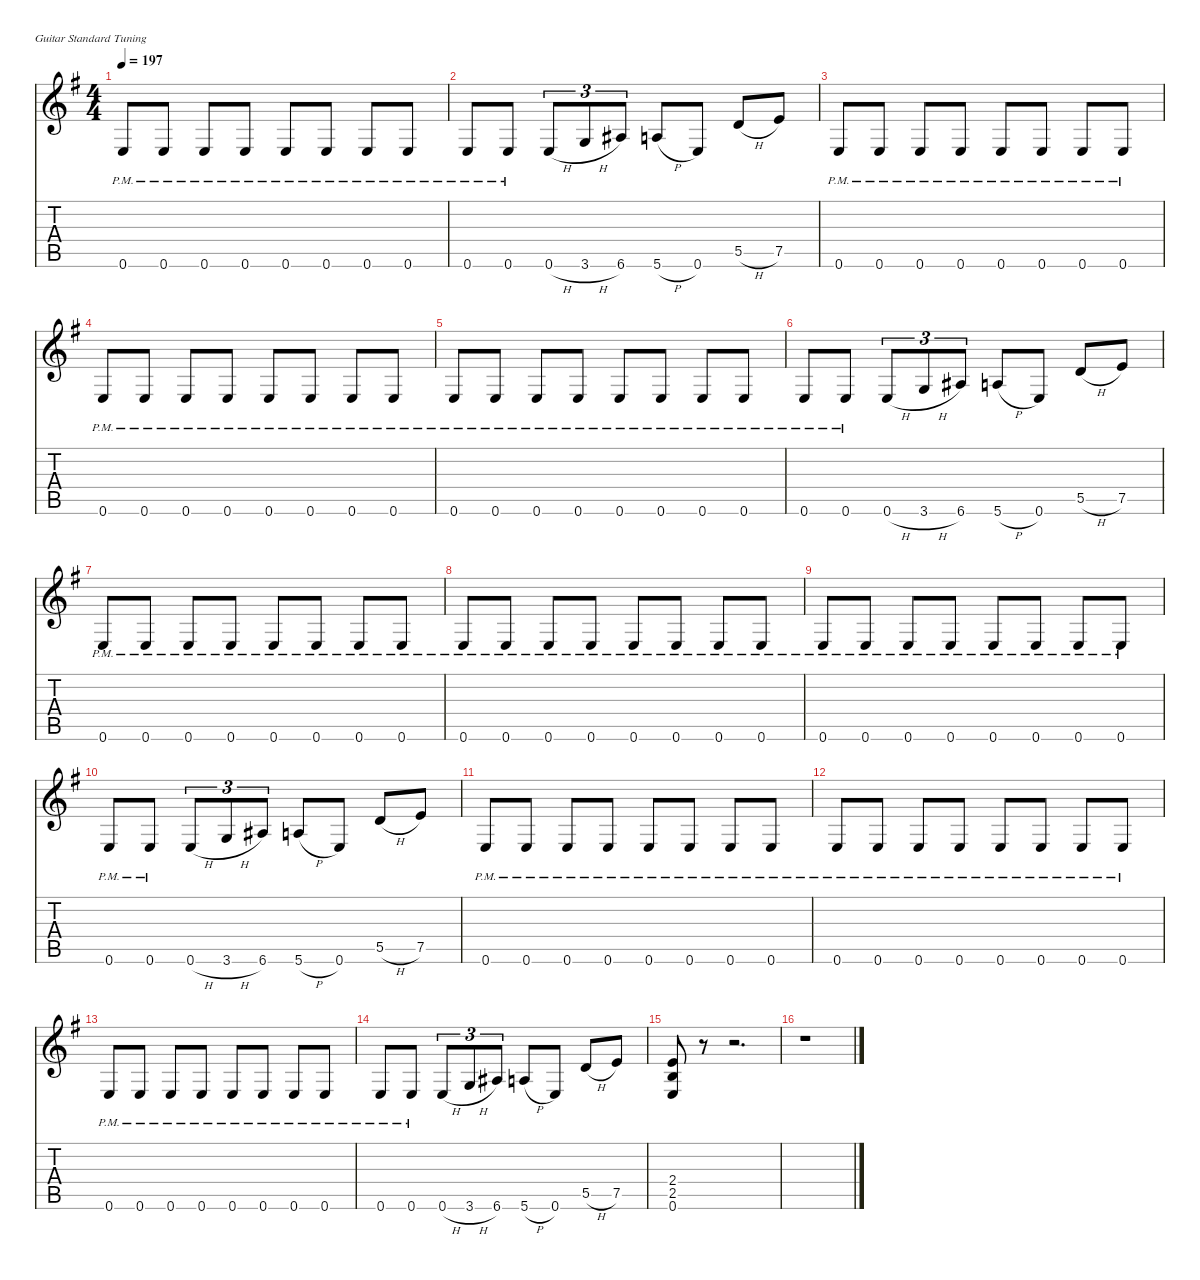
\defaultSystemsLayout 4
\hideDynamics
\bracketExtendMode nobrackets
\singleTrackTrackNamePolicy hidden
\multiTrackTrackNamePolicy hidden
\firstSystemTrackNameMode fullname
\firstSystemTrackNameOrientation horizontal
\otherSystemsTrackNameOrientation horizontal
\track ("Guitar 2" "s.guit.") {defaultSystemsLayout 8 instrument acousticguitarsteel}
\staff {score tabs}
\tuning (E4 B3 G3 D3 A2 E2)
\ts (4 4)
\tempo 197
\clef g2
\ks eminor
0.6{pm acc forcenatural}.8{dy f beam Up} 0.6{pm acc forcenatural}.8{beam Up} 0.6{pm acc forcenatural}.8{beam Up} 0.6{pm acc forcenatural}.8{beam Up} 0.6{pm acc forcenatural}.8{beam Up} 0.6{pm acc forcenatural}.8{beam Up} 0.6{pm acc forcenatural}.8{beam Up} 0.6{pm acc forcenatural}.8{beam Up} |
0.6{pm acc forcenatural}.8{beam Up} 0.6{pm acc forcenatural}.8{beam Up} 0.6{h acc forcenatural}.8{tu (3 2) beam Up} 3.6{h acc forcenatural}.8{tu (3 2) beam Up} 6.6{acc #}.8{tu (3 2) beam Up} 5.6{h acc forcenatural}.8{beam Up} 0.6{acc forcenatural}.8{beam Up} 5.5{h acc forcenatural}.8{beam Up} 7.5{acc forcenatural}.8{beam Up} |
0.6{pm acc forcenatural}.8{beam Up} 0.6{pm acc forcenatural}.8{beam Up} 0.6{pm acc forcenatural}.8{beam Up} 0.6{pm acc forcenatural}.8{beam Up} 0.6{pm acc forcenatural}.8{beam Up} 0.6{pm acc forcenatural}.8{beam Up} 0.6{pm acc forcenatural}.8{beam Up} 0.6{pm acc forcenatural}.8{beam Up} |
0.6{pm acc forcenatural}.8{beam Up} 0.6{pm acc forcenatural}.8{beam Up} 0.6{pm acc forcenatural}.8{beam Up} 0.6{pm acc forcenatural}.8{beam Up} 0.6{pm acc forcenatural}.8{beam Up} 0.6{pm acc forcenatural}.8{beam Up} 0.6{pm acc forcenatural}.8{beam Up} 0.6{pm acc forcenatural}.8{beam Up} |
0.6{pm acc forcenatural}.8{beam Up} 0.6{pm acc forcenatural}.8{beam Up} 0.6{pm acc forcenatural}.8{beam Up} 0.6{pm acc forcenatural}.8{beam Up} 0.6{pm acc forcenatural}.8{beam Up} 0.6{pm acc forcenatural}.8{beam Up} 0.6{pm acc forcenatural}.8{beam Up} 0.6{pm acc forcenatural}.8{beam Up} |
0.6{pm acc forcenatural}.8{beam Up} 0.6{pm acc forcenatural}.8{beam Up} 0.6{h acc forcenatural}.8{tu (3 2) beam Up} 3.6{h acc forcenatural}.8{tu (3 2) beam Up} 6.6{acc #}.8{tu (3 2) beam Up} 5.6{h acc forcenatural}.8{beam Up} 0.6{acc forcenatural}.8{beam Up} 5.5{h acc forcenatural}.8{beam Up} 7.5{acc forcenatural}.8{beam Up} |
0.6{pm acc forcenatural}.8{beam Up} 0.6{pm acc forcenatural}.8{beam Up} 0.6{pm acc forcenatural}.8{beam Up} 0.6{pm acc forcenatural}.8{beam Up} 0.6{pm acc forcenatural}.8{beam Up} 0.6{pm acc forcenatural}.8{beam Up} 0.6{pm acc forcenatural}.8{beam Up} 0.6{pm acc forcenatural}.8{beam Up} |
0.6{pm acc forcenatural}.8{beam Up} 0.6{pm acc forcenatural}.8{beam Up} 0.6{pm acc forcenatural}.8{beam Up} 0.6{pm acc forcenatural}.8{beam Up} 0.6{pm acc forcenatural}.8{beam Up} 0.6{pm acc forcenatural}.8{beam Up} 0.6{pm acc forcenatural}.8{beam Up} 0.6{pm acc forcenatural}.8{beam Up} |
0.6{pm acc forcenatural}.8{beam Up} 0.6{pm acc forcenatural}.8{beam Up} 0.6{pm acc forcenatural}.8{beam Up} 0.6{pm acc forcenatural}.8{beam Up} 0.6{pm acc forcenatural}.8{beam Up} 0.6{pm acc forcenatural}.8{beam Up} 0.6{pm acc forcenatural}.8{beam Up} 0.6{pm acc forcenatural}.8{beam Up} |
0.6{pm acc forcenatural}.8{beam Up} 0.6{pm acc forcenatural}.8{beam Up} 0.6{h acc forcenatural}.8{tu (3 2) beam Up} 3.6{h acc forcenatural}.8{tu (3 2) beam Up} 6.6{acc #}.8{tu (3 2) beam Up} 5.6{h acc forcenatural}.8{beam Up} 0.6{acc forcenatural}.8{beam Up} 5.5{h acc forcenatural}.8{beam Up} 7.5{acc forcenatural}.8{beam Up} |
0.6{pm acc forcenatural}.8{beam Up} 0.6{pm acc forcenatural}.8{beam Up} 0.6{pm acc forcenatural}.8{beam Up} 0.6{pm acc forcenatural}.8{beam Up} 0.6{pm acc forcenatural}.8{beam Up} 0.6{pm acc forcenatural}.8{beam Up} 0.6{pm acc forcenatural}.8{beam Up} 0.6{pm acc forcenatural}.8{beam Up} |
0.6{pm acc forcenatural}.8{beam Up} 0.6{pm acc forcenatural}.8{beam Up} 0.6{pm acc forcenatural}.8{beam Up} 0.6{pm acc forcenatural}.8{beam Up} 0.6{pm acc forcenatural}.8{beam Up} 0.6{pm acc forcenatural}.8{beam Up} 0.6{pm acc forcenatural}.8{beam Up} 0.6{pm acc forcenatural}.8{beam Up} |
0.6{pm acc forcenatural}.8{beam Up} 0.6{pm acc forcenatural}.8{beam Up} 0.6{pm acc forcenatural}.8{beam Up} 0.6{pm acc forcenatural}.8{beam Up} 0.6{pm acc forcenatural}.8{beam Up} 0.6{pm acc forcenatural}.8{beam Up} 0.6{pm acc forcenatural}.8{beam Up} 0.6{pm acc forcenatural}.8{beam Up} |
0.6{pm acc forcenatural}.8{beam Up} 0.6{pm acc forcenatural}.8{beam Up} 0.6{h acc forcenatural}.8{tu (3 2) beam Up} 3.6{h acc forcenatural}.8{tu (3 2) beam Up} 6.6{acc #}.8{tu (3 2) beam Up} 5.6{h acc forcenatural}.8{beam Up} 0.6{acc forcenatural}.8{beam Up} 5.5{h acc forcenatural}.8{beam Up} 7.5{acc forcenatural}.8{beam Up} |
(2.4{acc forcenatural} 2.5{acc forcenatural} 0.6{acc forcenatural}).8{beam Up} r.8{beam Up} r.2{d beam Up} |
r.1{beam Down}
